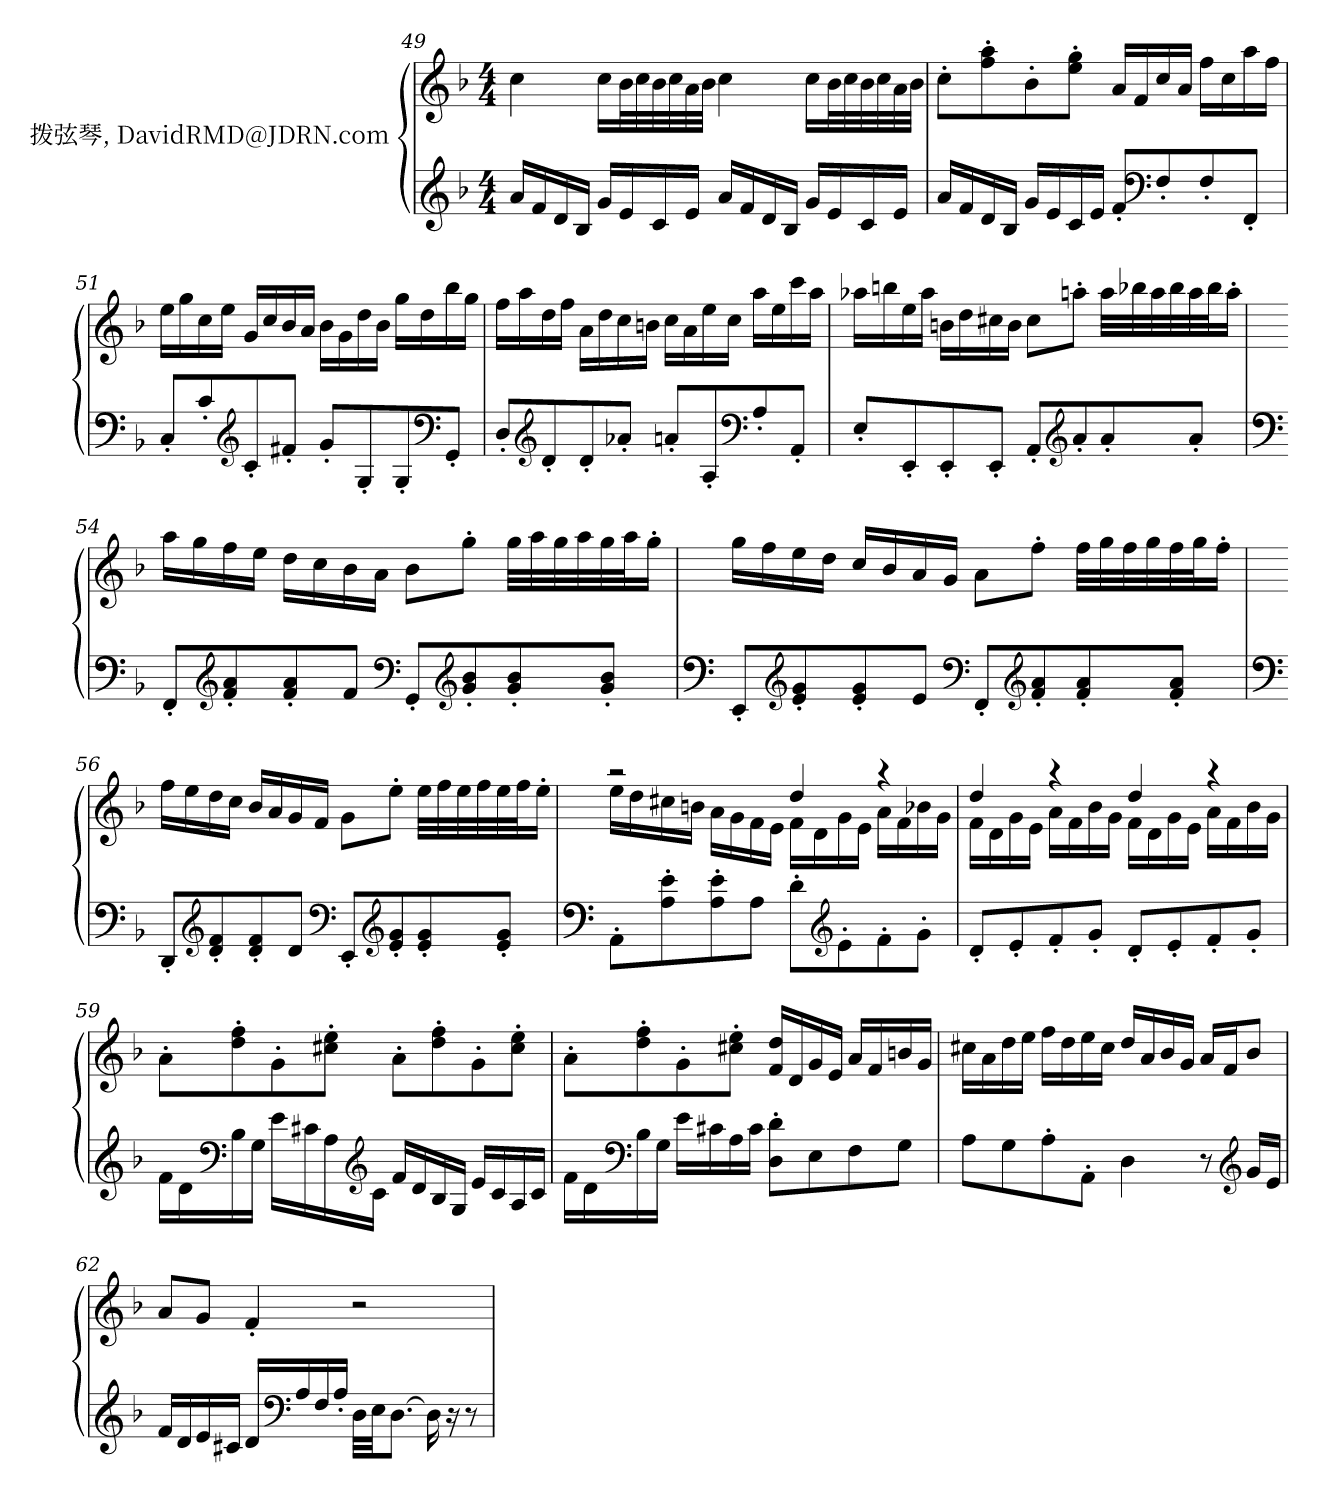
**kern	**kern
*part1	*part1
*staff2	*staff1
*I"拨弦琴, DavidRMD@JDRN.com	*
!!LO:LB:g=z
*clefG2	*clefG2
*k[b-]	*k[b-]
*F:	*F:
*M4/4	*M4/4
=49	=49
16a/LL	4cc\
16f/	.
16d/	.
16B-/JJ	.
16g/LL	16cc\LL
16e/	32b-\L
.	32cc\
16c/	32b-\
.	32cc\
16e/JJ	32a\
.	32b-\JJJ
16a/LL	4cc\
16f/	.
16d/	.
16B-/JJ	.
16g/LL	16cc\LL
16e/	32b-\L
.	32cc\
16c/	32b-\
.	32cc\
16e/JJ	32a\
.	32b-\JJJ
=50	=50
16a/LL	8cc'\L
16f/	.
16d/	8ff\' 8aa\'
16B-/JJ	.
16g/LL	8b-'\
16e/	.
16c/	8ee\' 8gg\'J
16e/JJ	.
8f'/L	16a/LL
.	16f/
*clefF4	*
8F'/	16cc/
.	16a/JJ
8F'/	16ff\LL
.	16cc\
8FF'/J	16aa\
.	16ff\JJ
!!LO:PB:g=z
=51	=51
8C'/L	16ee\LL
.	16gg\
8c'/	16cc\
.	16ee\JJ
*clefG2	*
8c'/	16g/LL
.	16cc/
8f#X'/J	16b-/
.	16a/JJ
8g'/L	16b-\LL
.	16g\
8G'/	16dd\
.	16b-\JJ
8G'/	16gg\LL
.	16dd\
*clefF4	*
8GG'/J	16bb-\
.	16gg\JJ
=52	=52
8D'/L	16ff\LL
.	16aa\
*clefG2	*
8d'/	16dd\
.	16ff\JJ
8d'/	16a\LL
.	16dd\
8a-X'/J	16cc\
.	16bn\JJ
8an'/L	16cc\LL
.	16a\
8A'/	16ee\
.	16cc\JJ
*clefF4	*
8A'/	16aa\LL
.	16ee\
8AA'/J	16ccc\
.	16aa\JJ
!!LO:LB:g=z
=53	=53
8E'/L	16aa-X\LL
.	16bbn\
8EE'/	16ee\
.	16aa-\JJ
8EE'/	16bn\LL
.	16dd\
8EE'/J	16cc#X\
.	16b\JJ
8AA'/L	8cc#\L
*clefG2	*
8a'/	8aan'\J
8a'/	32aa\LLL
.	32bb-X\
.	32aa\
.	32bb-\
8a'/J	32aa\
.	32bb-\J
.	16aa'\JJ
=54	=54
*clefF4	*
8FF'/L	16aa\LL
.	16gg\
*clefG2	*
8f/' 8a/'	16ff\
.	16ee\JJ
8f/' 8a/'	16dd\LL
.	16cc\
8f/J	16b-\
.	16a\JJ
*clefF4	*
8GG'/L	8b-\L
*clefG2	*
8g/' 8b-/'	8gg'\J
8g/' 8b-/'	32gg\LLL
.	32aa\
.	32gg\
.	32aa\
8g/' 8b-/'J	32gg\
.	32aa\J
.	16gg'\JJ
!!LO:LB:g=z
=55	=55
*clefF4	*
8EE'/L	16gg\LL
.	16ff\
*clefG2	*
8e/' 8g/'	16ee\
.	16dd\JJ
8e/' 8g/'	16cc/LL
.	16b-/
8e/J	16a/
.	16g/JJ
*clefF4	*
8FF'/L	8a\L
*clefG2	*
8f/' 8a/'	8ff'\J
8f/' 8a/'	32ff\LLL
.	32gg\
.	32ff\
.	32gg\
8f/' 8a/'J	32ff\
.	32gg\J
.	16ff'\JJ
=56	=56
*clefF4	*
8DD'/L	16ff\LL
.	16ee\
*clefG2	*
8d/' 8f/'	16dd\
.	16cc\JJ
8d/' 8f/'	16b-/LL
.	16a/
8d/J	16g/
.	16f/JJ
*clefF4	*
8EE'/L	8g\L
*clefG2	*
8e/' 8g/'	8ee'\J
8e/' 8g/'	32ee\LLL
.	32ff\
.	32ee\
.	32ff\
8e/' 8g/'J	32ee\
.	32ff\J
.	16ee'\JJ
!!LO:LB:g=z
=57	=57
*clefF4	*
*	*^
8AA'\L	2raa	16ee\LL
.	.	16dd\
8A\' 8e\'	.	16cc#X\
.	.	16bn\JJ
8A\' 8e\'	.	16a\LL
.	.	16g\
8A\J	.	16f\
.	.	16e\JJ
8d'\L	4dd/	16f\LL
.	.	16d\
*clefG2	*	*
8e'\	.	16g\
.	.	16e\JJ
8f'\	4raa	16a\LL
.	.	16f\
8g'\J	.	16b-X\
.	.	16g\JJ
=58	=58	=58
8d'/L	4dd/	16f\LL
.	.	16d\
8e'/	.	16g\
.	.	16e\JJ
8f'/	4raa	16a\LL
.	.	16f\
8g'/J	.	16b-\
.	.	16g\JJ
8d'/L	4dd/	16f\LL
.	.	16d\
8e'/	.	16g\
.	.	16e\JJ
8f'/	4raa	16a\LL
.	.	16f\
8g'/J	.	16b-\
.	.	16g\JJ
*	*v	*v
!!LO:LB:g=z
=59	=59
16f\LL	8a'\L
16d\	.
*clefF4	*
16B-\	8dd\' 8ff\'
16G\JJ	.
16e\LL	8g'\
16c#X\	.
16A\	8cc#X\' 8ee\'J
*clefG2	*
16c#\JJ	.
16f/LL	8a'\L
16d/	.
16B-/	8dd\' 8ff\'
16G/JJ	.
16e/LL	8g'\
16c#/	.
16A/	8cc#\' 8ee\'J
16c#/JJ	.
=60	=60
16f\LL	8a'\L
16d\	.
*clefF4	*
16B-\	8dd\' 8ff\'
16G\JJ	.
16e\LL	8g'\
16c#X\	.
16A\	8cc#X\' 8ee\'J
16c#\JJ	.
8D\' 8d\'L	16f/ 16dd/LL
.	16d/
8E\	16g/
.	16e/JJ
8F\	16a/LL
.	16f/
8G\J	16bn/
.	16g/JJ
!!LO:LB:g=z
=61	=61
8A\L	16cc#X\LL
.	16a\
8G\	16dd\
.	16ee\JJ
8A'\	16ff\LL
.	16dd\
8AA'\J	16ee\
.	16cc#\JJ
4D\	16dd/LL
.	16a/
.	16b-/
.	16g/JJ
8r	16a/LL
.	16f/J
*clefG2	*
16g/LL	8b-/J
16e/JJ	.
=62	=62
*	*MM108
16f/LL	8a/L
16d/	.
*	*MM104
16e/	8g/J
16c#X/JJ	.
*	*MM100
16d/LL	4f'/
*clefF4	*
16A/	.
16F/	.
16A'/JJ	.
*	*MM92
32D\LLL	2r
32E\JJ	.
[8.D\J	.
16D\]	.
16r	.
8r	.
=	=
*-	*-
